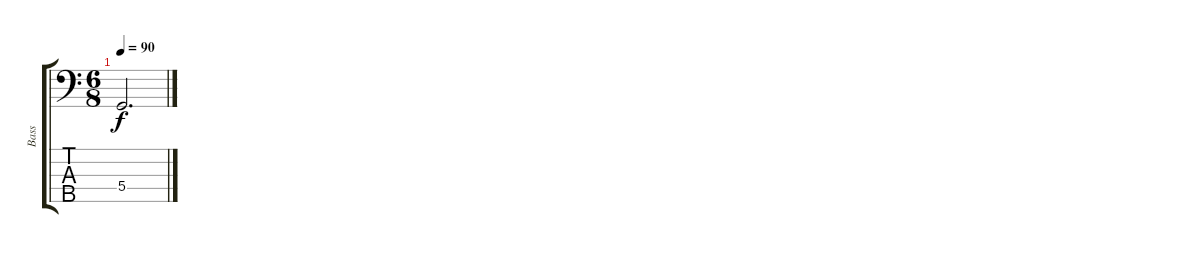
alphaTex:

\track ("Bass" "Bass") {instrument electricbassfinger}
\staff {score tabs}
\tuning (F2 C2 G1 D1 A0) {hide}
\ts (6 8)
\tempo 90
\clef f4
\ks c
5.4{t}.2{d dy f}
